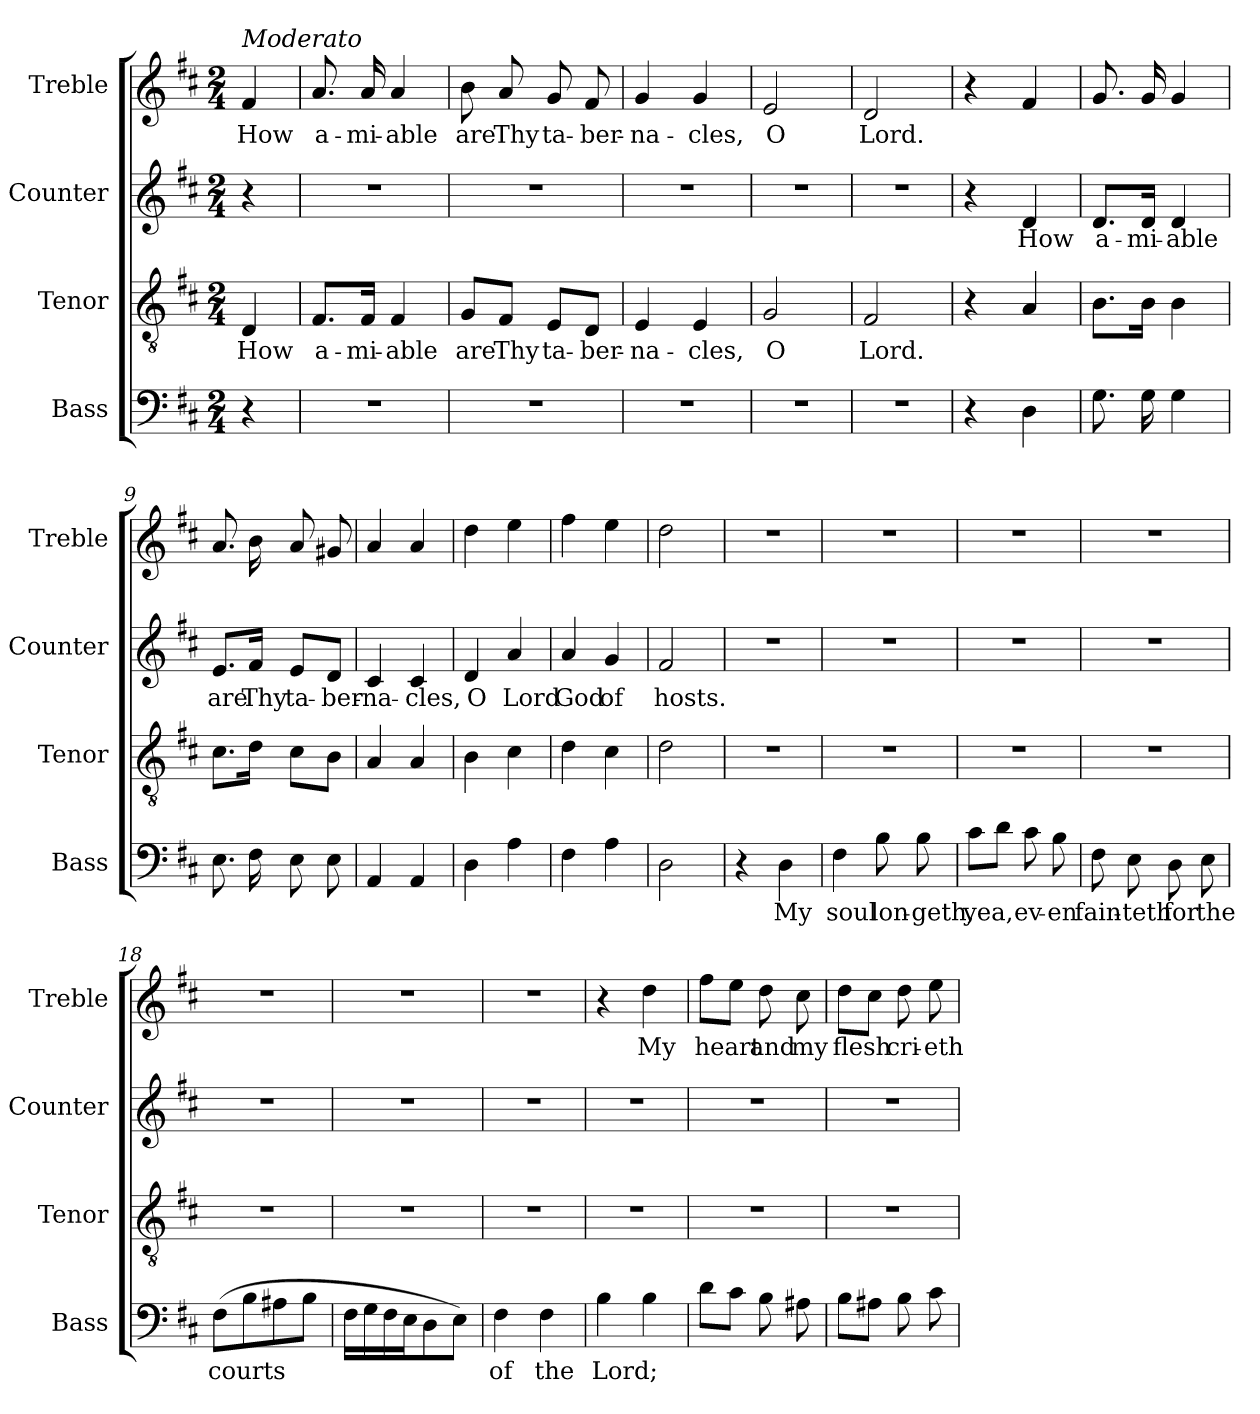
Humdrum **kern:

**kern	**text	**kern	**text	**kern	**text	**kern	**text
*part4	*part4	*part3	*part3	*part2	*part2	*part1	*part1
*staff4	*staff4	*staff3	*staff3	*staff2	*staff2	*staff1	*staff1
*I"Bass	*	*I"Tenor	*	*I"Counter	*	*I"Treble	*
*I'Bass	*	*I'Tenor	*	*I'Counter	*	*I'Treble	*
*clefF4	*	*clefGv2	*	*clefG2	*	*clefG2	*
*k[f#c#]	*	*k[f#c#]	*	*k[f#c#]	*	*k[f#c#]	*
*M2/4	*	*M2/4	*	*M2/4	*	*M2/4	*
=1	=1	=1	=1	=1	=1	=1	=1
!	!	!	!	!	!	!LO:TX:a:i:t=Moderato	!
4r	.	4D/	How	4r	.	4f#/	How
=2	=2	=2	=2	=2	=2	=2	=2
2r	.	8.F#/L	a-	2r	.	8.a/	a-
.	.	16F#/Jk	-mi-	.	.	16a/	-mi-
.	.	4F#/	-able	.	.	4a/	-able
=3	=3	=3	=3	=3	=3	=3	=3
2r	.	8G/L	are	2r	.	8b\	are
.	.	8F#/J	Thy	.	.	8a/	Thy
.	.	8E/L	ta-	.	.	8g/	ta-
.	.	8D/J	-ber-	.	.	8f#/	-ber-
=4	=4	=4	=4	=4	=4	=4	=4
2r	.	4E/	-na-	2r	.	4g/	-na-
.	.	4E/	-cles,	.	.	4g/	-cles,
=5	=5	=5	=5	=5	=5	=5	=5
2r	.	2G/	O	2r	.	2e/	O
=6	=6	=6	=6	=6	=6	=6	=6
2r	.	2F#/	Lord.	2r	.	2d/	Lord.
=7	=7	=7	=7	=7	=7	=7	=7
4r	.	4r	.	4r	.	4r	.
4D\	.	4A/	.	4d/	How	4f#/	.
=8	=8	=8	=8	=8	=8	=8	=8
8.G\	.	8.B\L	.	8.d/L	a-	8.g/	.
16G\	.	16B\Jk	.	16d/Jk	-mi-	16g/	.
4G\	.	4B\	.	4d/	-able	4g/	.
!!LO:LB:g=z
=9	=9	=9	=9	=9	=9	=9	=9
8.E\	.	8.c#\L	.	8.e/L	are	8.a/	.
16F#\	.	16d\Jk	.	16f#/Jk	Thy	16b\	.
8E\	.	8c#\L	.	8e/L	ta-	8a/	.
8E\	.	8B\J	.	8d/J	-ber-	8g#X/	.
=10	=10	=10	=10	=10	=10	=10	=10
4AA/	.	4A/	.	4c#/	-na-	4a/	.
4AA/	.	4A/	.	4c#/	-cles,	4a/	.
=11	=11	=11	=11	=11	=11	=11	=11
4D\	.	4B\	.	4d/	O	4dd\	.
4A\	.	4c#\	.	4a/	Lord	4ee\	.
=12	=12	=12	=12	=12	=12	=12	=12
4F#\	.	4d\	.	4a/	God	4ff#\	.
4A\	.	4c#\	.	4g/	of	4ee\	.
=13	=13	=13	=13	=13	=13	=13	=13
2D\	.	2d\	.	2f#/	hosts.	2dd\	.
=14	=14	=14	=14	=14	=14	=14	=14
4r	.	2r	.	2r	.	2r	.
4D\	My	.	.	.	.	.	.
=15	=15	=15	=15	=15	=15	=15	=15
4F#\	soul	2r	.	2r	.	2r	.
8B\	lon-	.	.	.	.	.	.
8B\	-geth,	.	.	.	.	.	.
=16	=16	=16	=16	=16	=16	=16	=16
8c#\L	yea,	2r	.	2r	.	2r	.
8d\J	.	.	.	.	.	.	.
8c#\	ev-	.	.	.	.	.	.
8B\	-en	.	.	.	.	.	.
!!LO:LB:g=z
=17	=17	=17	=17	=17	=17	=17	=17
8F#\	fain-	2r	.	2r	.	2r	.
8E\	-teth	.	.	.	.	.	.
8D\	for	.	.	.	.	.	.
8E\	the	.	.	.	.	.	.
=18	=18	=18	=18	=18	=18	=18	=18
(8F#\L	courts	2r	.	2r	.	2r	.
8B\	.	.	.	.	.	.	.
8A#X\	.	.	.	.	.	.	.
8B\J	.	.	.	.	.	.	.
=19	=19	=19	=19	=19	=19	=19	=19
16F#\LL	.	2r	.	2r	.	2r	.
16G\	.	.	.	.	.	.	.
16F#\	.	.	.	.	.	.	.
16E\J	.	.	.	.	.	.	.
8D\	.	.	.	.	.	.	.
8E\J)	.	.	.	.	.	.	.
=20	=20	=20	=20	=20	=20	=20	=20
4F#\	of	2r	.	2r	.	2r	.
4F#\	the	.	.	.	.	.	.
=21	=21	=21	=21	=21	=21	=21	=21
4B\	Lord;	2r	.	2r	.	4r	.
4B\	.	.	.	.	.	4dd\	My
=22	=22	=22	=22	=22	=22	=22	=22
8d\L	.	2r	.	2r	.	8ff#\L	heart
8c#\J	.	.	.	.	.	8ee\J	.
8B\	.	.	.	.	.	8dd\	and
8A#X\	.	.	.	.	.	8cc#\	my
=23	=23	=23	=23	=23	=23	=23	=23
8B\L	.	2r	.	2r	.	8dd\L	flesh
8A#X\J	.	.	.	.	.	8cc#\J	.
8B\	.	.	.	.	.	8dd\	cri-
8c#\	.	.	.	.	.	8ee\	-eth
=	=	=	=	=	=	=	=
*-	*-	*-	*-	*-	*-	*-	*-
